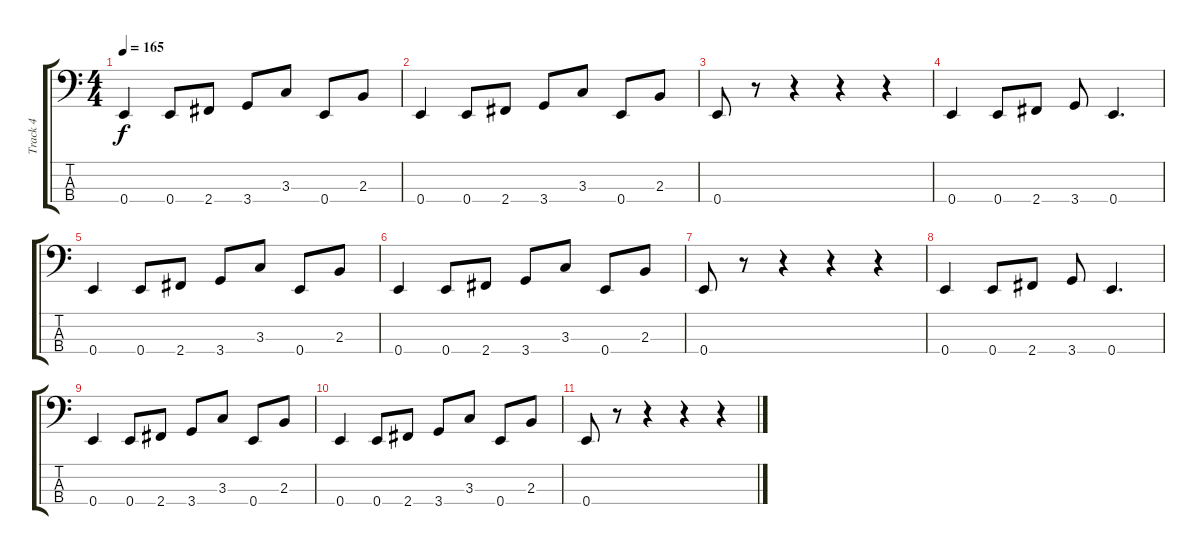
\track ("Track 4" "Track 4") {instrument electricbasspick}
\staff {score tabs}
\tuning (G2 D2 A1 E1) {hide}
\ts (4 4)
\tempo 165
\clef f4
\ks c
0.4.4{dy f} 0.4.8 2.4.8 3.4.8 3.3.8 0.4.8 2.3.8 |
0.4.4 0.4.8 2.4.8 3.4.8 3.3.8 0.4.8 2.3.8 |
0.4.8 r.8 r.4 r.4 r.4 |
0.4.4 0.4.8 2.4.8 3.4.8 0.4.4{d} |
0.4.4 0.4.8 2.4.8 3.4.8 3.3.8 0.4.8 2.3.8 |
0.4.4 0.4.8 2.4.8 3.4.8 3.3.8 0.4.8 2.3.8 |
0.4.8 r.8 r.4 r.4 r.4 |
0.4.4 0.4.8 2.4.8 3.4.8 0.4.4{d} |
0.4.4 0.4.8 2.4.8 3.4.8 3.3.8 0.4.8 2.3.8 |
0.4.4 0.4.8 2.4.8 3.4.8 3.3.8 0.4.8 2.3.8 |
0.4.8 r.8 r.4 r.4 r.4
